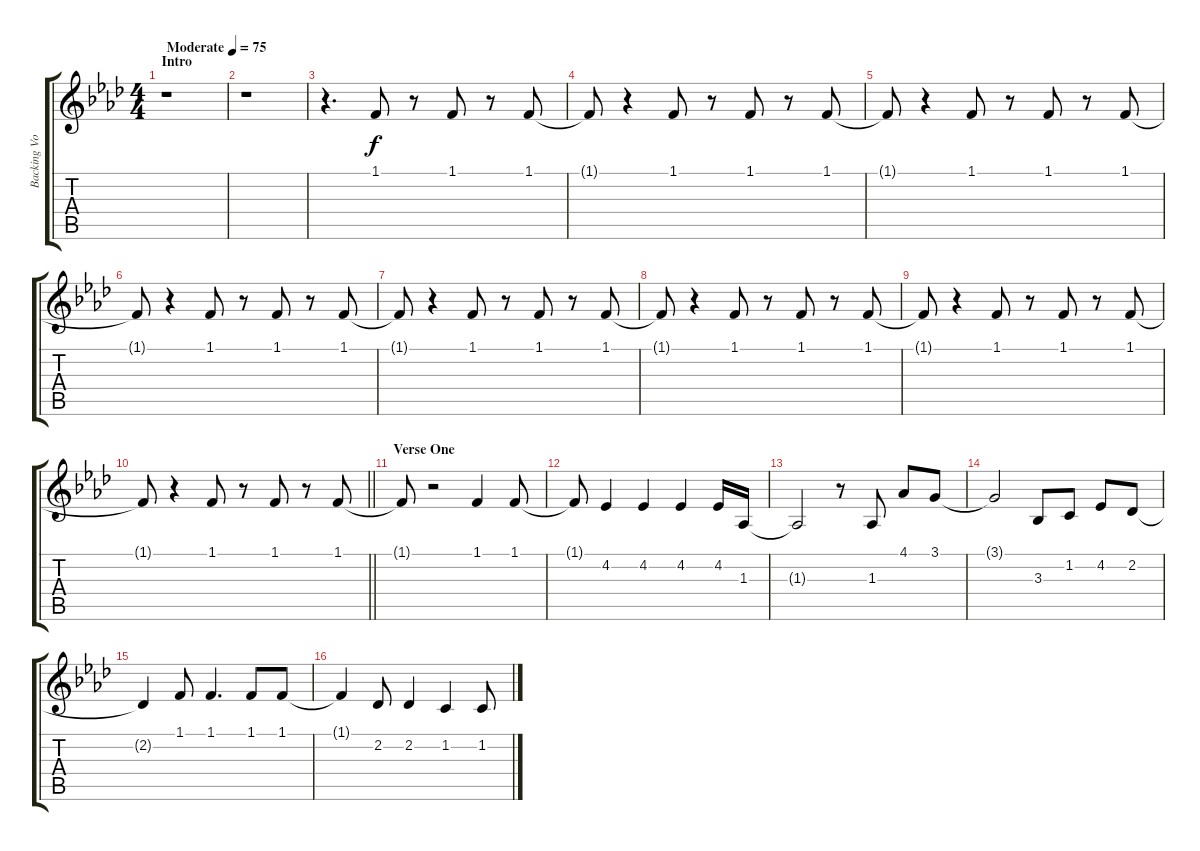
\track ("Backing Vocals" "Backing Vo") {instrument viola}
\staff {score tabs}
\tuning (E4 B3 G3 D3 A2 E2) {hide}
\ts (4 4)
\section ("" "Intro")
\tempo (75 "Moderate")
\clef g2
\ks ab
r.1{dy f instrument viola} |
r.1 |
r.4{d} 1.1.8 r.8 1.1.8 r.8 1.1.8 |
1.1{t}.8 r.4 1.1.8 r.8 1.1.8 r.8 1.1.8 |
1.1{t}.8 r.4 1.1.8 r.8 1.1.8 r.8 1.1.8 |
1.1{t}.8 r.4 1.1.8 r.8 1.1.8 r.8 1.1.8 |
1.1{t}.8 r.4 1.1.8 r.8 1.1.8 r.8 1.1.8 |
1.1{t}.8 r.4 1.1.8 r.8 1.1.8 r.8 1.1.8 |
1.1{t}.8 r.4 1.1.8 r.8 1.1.8 r.8 1.1.8 |
\barLineRight lightlight
1.1{t}.8 r.4 1.1.8 r.8 1.1.8 r.8 1.1.8 |
\section ("" "Verse One")
1.1{t}.8 r.2 1.1.4 1.1.8 |
1.1{t}.8 4.2.4 4.2.4 4.2.4 4.2.16 1.3.16 |
1.3{t}.2 r.8 1.3.8 4.1.8 3.1.8 |
3.1{t}.2 3.3.8 1.2.8 4.2.8 2.2.8 |
2.2{t}.4 1.1.8 1.1.4{d} 1.1.8 1.1.8 |
1.1{t}.4 2.2.8 2.2.4 1.2.4 1.2.8
